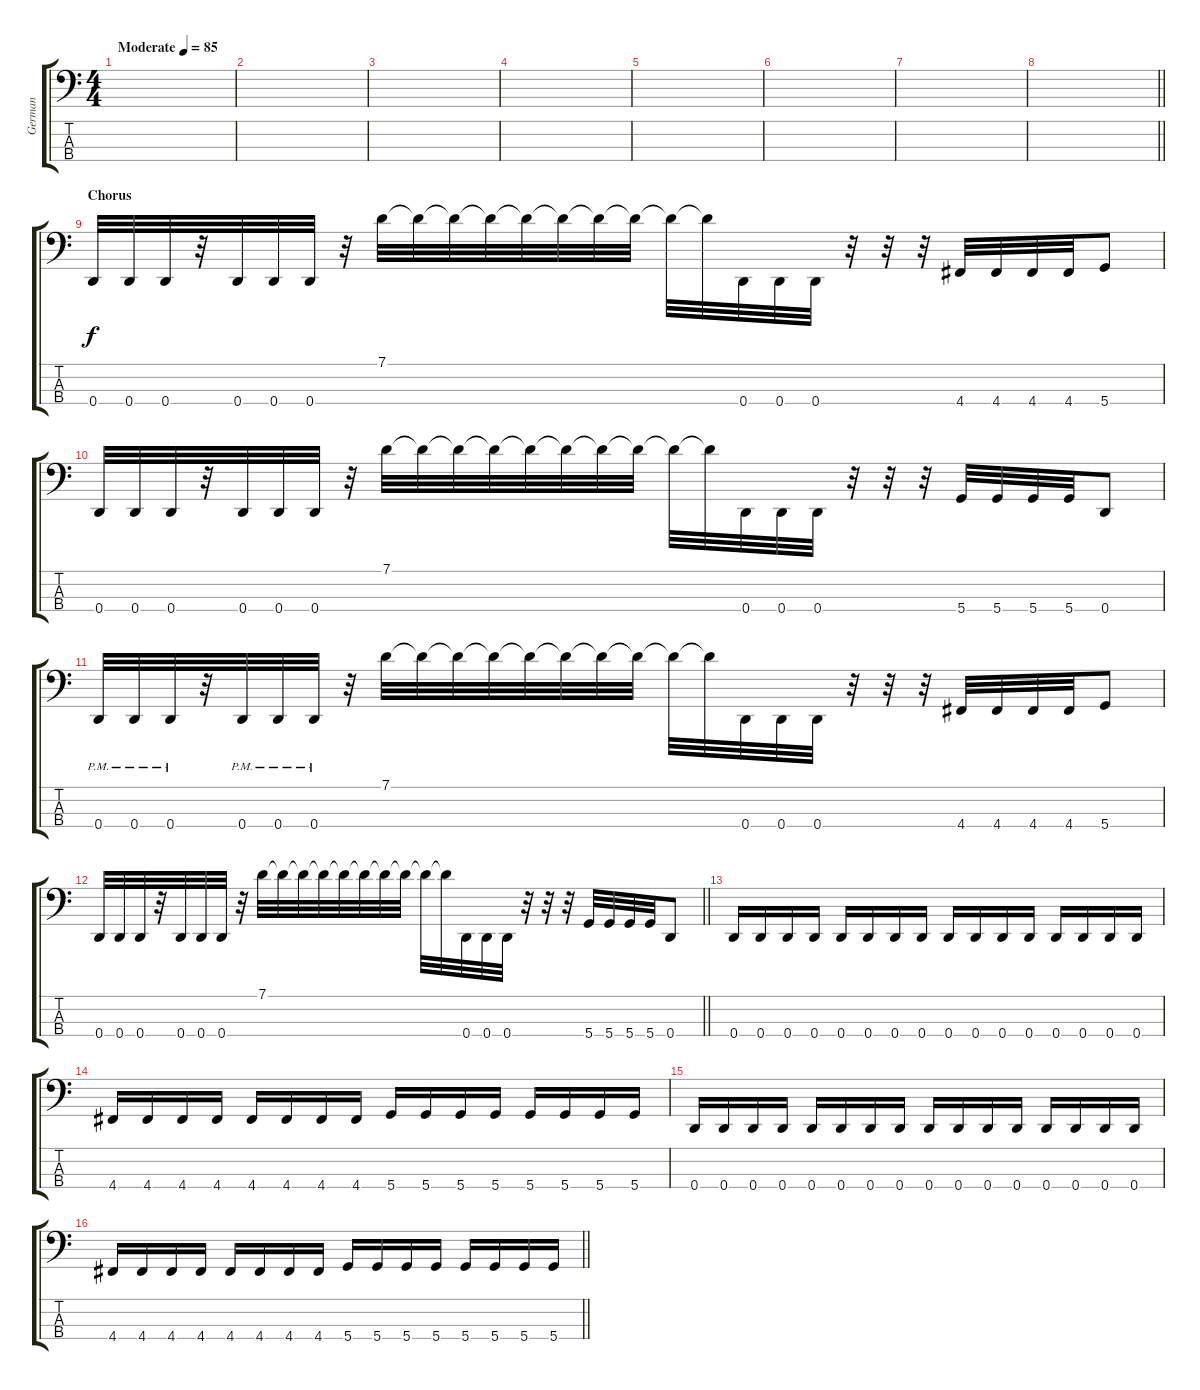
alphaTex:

\track ("German" "German") {instrument electricbasspick}
\staff {score tabs}
\tuning (G2 D2 A1 D1) {hide}
\ts (4 4)
\tempo (85 "Moderate")
\clef f4
\ks c
|
|
|
|
|
|
|
\barLineRight lightlight
|
\section ("" "Chorus")
0.4.32 0.4.32 0.4.32 r.32 0.4.32 0.4.32 0.4.32 r.32 7.1.32 7.1{t}.32 7.1{t}.32 7.1{t}.32 7.1{t}.32 7.1{t}.32 7.1{t}.32 7.1{t}.32 7.1{t}.32 7.1{t}.32 0.4.32 0.4.32 0.4.32 r.32 r.32 r.32 4.4.32 4.4.32 4.4.32 4.4.32 5.4.8 |
0.4.32 0.4.32 0.4.32 r.32 0.4.32 0.4.32 0.4.32 r.32 7.1.32 7.1{t}.32 7.1{t}.32 7.1{t}.32 7.1{t}.32 7.1{t}.32 7.1{t}.32 7.1{t}.32 7.1{t}.32 7.1{t}.32 0.4.32 0.4.32 0.4.32 r.32 r.32 r.32 5.4.32 5.4.32 5.4.32 5.4.32 0.4.8 |
0.4{pm}.32 0.4{pm}.32 0.4{pm}.32 r.32 0.4{pm}.32 0.4{pm}.32 0.4{pm}.32 r.32 7.1.32 7.1{t}.32 7.1{t}.32 7.1{t}.32 7.1{t}.32 7.1{t}.32 7.1{t}.32 7.1{t}.32 7.1{t}.32 7.1{t}.32 0.4.32 0.4.32 0.4.32 r.32 r.32 r.32 4.4.32 4.4.32 4.4.32 4.4.32 5.4.8 |
\barLineRight lightlight
0.4.32 0.4.32 0.4.32 r.32 0.4.32 0.4.32 0.4.32 r.32 7.1.32 7.1{t}.32 7.1{t}.32 7.1{t}.32 7.1{t}.32 7.1{t}.32 7.1{t}.32 7.1{t}.32 7.1{t}.32 7.1{t}.32 0.4.32 0.4.32 0.4.32 r.32 r.32 r.32 5.4.32 5.4.32 5.4.32 5.4.32 0.4.8 |
\section ("" "")
0.4.16 0.4.16 0.4.16 0.4.16 0.4.16 0.4.16 0.4.16 0.4.16 0.4.16 0.4.16 0.4.16 0.4.16 0.4.16 0.4.16 0.4.16 0.4.16 |
4.4.16 4.4.16 4.4.16 4.4.16 4.4.16 4.4.16 4.4.16 4.4.16 5.4.16 5.4.16 5.4.16 5.4.16 5.4.16 5.4.16 5.4.16 5.4.16 |
0.4.16 0.4.16 0.4.16 0.4.16 0.4.16 0.4.16 0.4.16 0.4.16 0.4.16 0.4.16 0.4.16 0.4.16 0.4.16 0.4.16 0.4.16 0.4.16 |
\barLineRight lightlight
4.4.16 4.4.16 4.4.16 4.4.16 4.4.16 4.4.16 4.4.16 4.4.16 5.4.16 5.4.16 5.4.16 5.4.16 5.4.16 5.4.16 5.4.16 5.4.16
